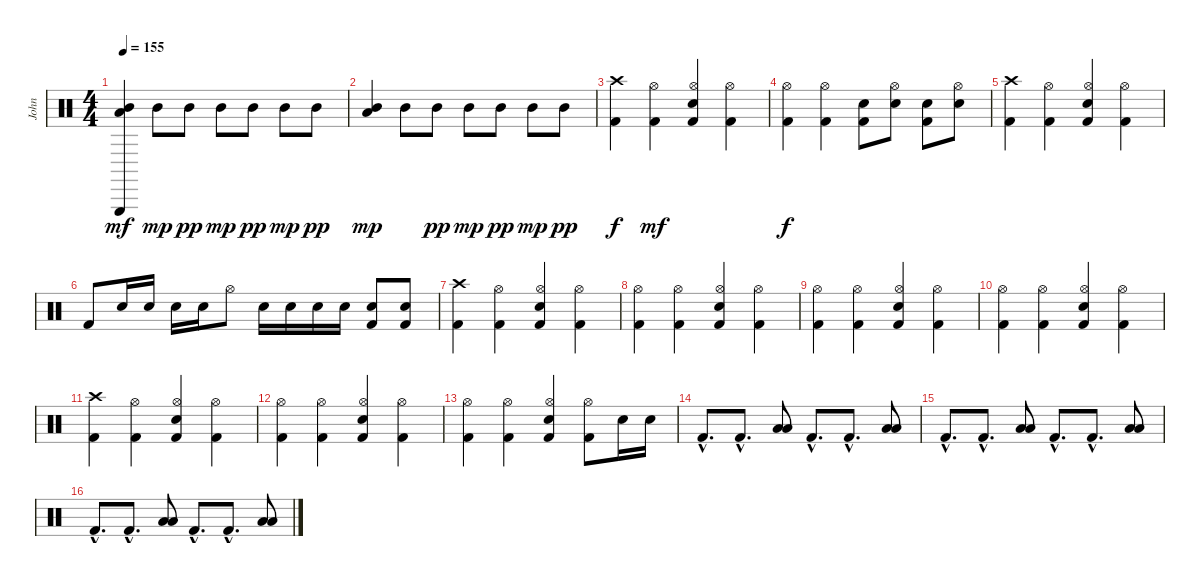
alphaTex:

\track ("John" "John") {instrument percussion}
\staff {score}
\articulation defaults
\ts (4 4)
\tempo 155
\clef neutral
\ks c
("Triangle (hit)" "Low Floor Tom (hit)" "Mid Tom (hit)").4{dy mf} "Mid Tom (hit)".8{dy mp} "Mid Tom (hit)".8{dy pp} "Mid Tom (hit)".8{dy mp} "Mid Tom (hit)".8{dy pp} "Mid Tom (hit)".8{dy mp} "Mid Tom (hit)".8{dy pp} |
("Low Floor Tom (hit)" "Mid Tom (hit)").4{dy mp} "Mid Tom (hit)".8 "Mid Tom (hit)".8{dy pp} "Mid Tom (hit)".8{dy mp} "Mid Tom (hit)".8{dy pp} "Mid Tom (hit)".8{dy mp} "Mid Tom (hit)".8{dy pp} |
("Crash high (hit)" "Kick (hit) 2").4{dy f} ("Hi-Hat (open)" "Kick (hit) 2").4{dy mf} ("Hi-Hat (open)" "Kick (hit) 2" "Electric Snare (hit)").4 ("Hi-Hat (open)" "Kick (hit) 2").4 |
("Hi-Hat (open)" "Kick (hit) 2").4{dy f} ("Hi-Hat (open)" "Kick (hit) 2").4 ("Kick (hit) 2" "Electric Snare (hit)").8 ("Hi-Hat (open)" "Electric Snare (hit)").8 ("Kick (hit) 2" "Electric Snare (hit)").8 ("Hi-Hat (open)" "Electric Snare (hit)").8 |
("Crash high (hit)" "Kick (hit) 2").4 ("Hi-Hat (open)" "Kick (hit) 2").4 ("Hi-Hat (open)" "Kick (hit) 2" "Electric Snare (hit)").4 ("Hi-Hat (open)" "Kick (hit) 2").4 |
"Kick (hit) 2".8 "Electric Snare (hit)".16 "Electric Snare (hit)".16 "Electric Snare (hit)".16 "Electric Snare (hit)".16 "Hi-Hat (open)".8 "Electric Snare (hit)".16 "Electric Snare (hit)".16 "Electric Snare (hit)".16 "Electric Snare (hit)".16 ("Electric Snare (hit)" "Kick (hit) 2").8 ("Electric Snare (hit)" "Kick (hit) 2").8 |
("Crash high (hit)" "Kick (hit) 2").4 ("Hi-Hat (open)" "Kick (hit) 2").4 ("Hi-Hat (open)" "Kick (hit) 2" "Electric Snare (hit)").4 ("Hi-Hat (open)" "Kick (hit) 2").4 |
("Hi-Hat (open)" "Kick (hit) 2").4 ("Hi-Hat (open)" "Kick (hit) 2").4 ("Hi-Hat (open)" "Kick (hit) 2" "Electric Snare (hit)").4 ("Hi-Hat (open)" "Kick (hit) 2").4 |
("Hi-Hat (open)" "Kick (hit) 2").4 ("Hi-Hat (open)" "Kick (hit) 2").4 ("Hi-Hat (open)" "Kick (hit) 2" "Electric Snare (hit)").4 ("Hi-Hat (open)" "Kick (hit) 2").4 |
("Hi-Hat (open)" "Kick (hit) 2").4 ("Hi-Hat (open)" "Kick (hit) 2").4 ("Hi-Hat (open)" "Kick (hit) 2" "Electric Snare (hit)").4 ("Hi-Hat (open)" "Kick (hit) 2").4 |
("Crash high (hit)" "Kick (hit) 2").4 ("Hi-Hat (open)" "Kick (hit) 2").4 ("Hi-Hat (open)" "Kick (hit) 2" "Electric Snare (hit)").4 ("Hi-Hat (open)" "Kick (hit) 2").4 |
("Hi-Hat (open)" "Kick (hit) 2").4 ("Hi-Hat (open)" "Kick (hit) 2").4 ("Hi-Hat (open)" "Kick (hit) 2" "Electric Snare (hit)").4 ("Hi-Hat (open)" "Kick (hit) 2").4 |
("Hi-Hat (open)" "Kick (hit) 2").4 ("Hi-Hat (open)" "Kick (hit) 2").4 ("Hi-Hat (open)" "Kick (hit) 2" "Electric Snare (hit)").4 ("Hi-Hat (open)" "Kick (hit) 2").8 "Electric Snare (hit)".16 "Electric Snare (hit)".16 |
"Kick (hit) 2"{hac}.8{d} "Kick (hit) 2"{hac}.8{d} ("Low Tom (hit)" "Low Floor Tom (hit)").8 "Kick (hit) 2"{hac}.8{d} "Kick (hit) 2"{hac}.8{d} ("Low Tom (hit)" "Low Floor Tom (hit)").8 |
"Kick (hit) 2"{hac}.8{d} "Kick (hit) 2"{hac}.8{d} ("Low Tom (hit)" "Low Floor Tom (hit)").8 "Kick (hit) 2"{hac}.8{d} "Kick (hit) 2"{hac}.8{d} ("Low Tom (hit)" "Low Floor Tom (hit)").8 |
"Kick (hit) 2"{hac}.8{d} "Kick (hit) 2"{hac}.8{d} ("Low Tom (hit)" "Low Floor Tom (hit)").8 "Kick (hit) 2"{hac}.8{d} "Kick (hit) 2"{hac}.8{d} ("Low Tom (hit)" "Low Floor Tom (hit)").8
